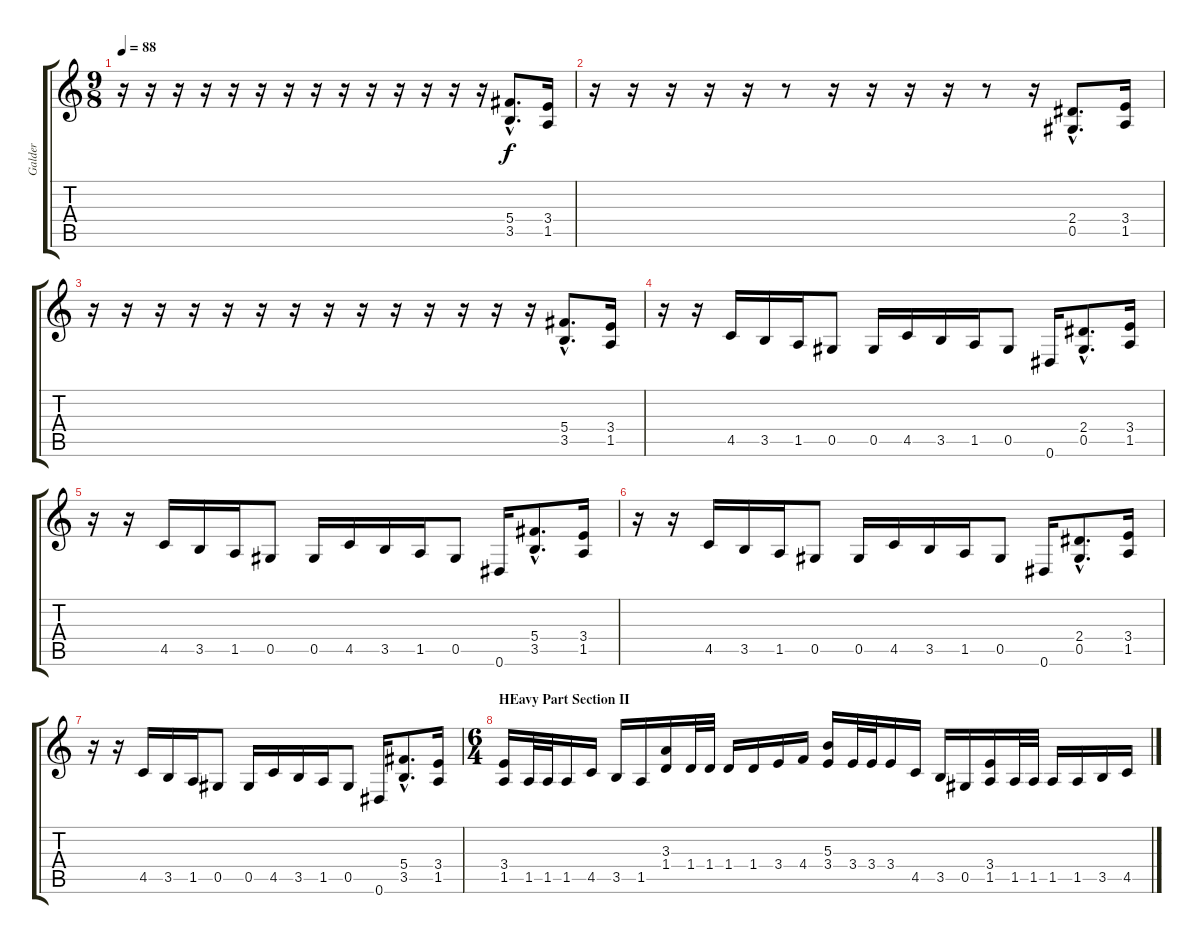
\track ("Galder" "Galder") {instrument distortionguitar}
\staff {score tabs}
\tuning (Eb4 Bb3 Gb3 Db3 Ab2 Eb2) {hide}
\ts (9 8)
\tempo 88
\clef g2
\ks c
r.16{dy f} r.16 r.16 r.16 r.16 r.16 r.16 r.16 r.16 r.16 r.16 r.16 r.16 r.16 (5.4{hac} 3.5{hac}).8{d} (3.4 1.5).16 |
r.16 r.16 r.16 r.16 r.16 r.8 r.16 r.16 r.16 r.16 r.8 r.16 (2.4{hac} 0.5{hac}).8{d} (3.4 1.5).16 |
r.16 r.16 r.16 r.16 r.16 r.16 r.16 r.16 r.16 r.16 r.16 r.16 r.16 r.16 (5.4{hac} 3.5{hac}).8{d} (3.4 1.5).16 |
r.16 r.16 4.5.16 3.5.16 1.5.16 0.5.8 0.5.16 4.5.16 3.5.16 1.5.16 0.5.8 0.6.16 (2.4{hac} 0.5{hac}).8{d} (3.4 1.5).16 |
r.16 r.16 4.5.16 3.5.16 1.5.16 0.5.8 0.5.16 4.5.16 3.5.16 1.5.16 0.5.8 0.6.16 (5.4{hac} 3.5{hac}).8{d} (3.4 1.5).16 |
r.16 r.16 4.5.16 3.5.16 1.5.16 0.5.8 0.5.16 4.5.16 3.5.16 1.5.16 0.5.8 0.6.16 (2.4{hac} 0.5{hac}).8{d} (3.4 1.5).16 |
r.16 r.16 4.5.16 3.5.16 1.5.16 0.5.8 0.5.16 4.5.16 3.5.16 1.5.16 0.5.8 0.6.16 (5.4{hac} 3.5{hac}).8{d} (3.4 1.5).16 |
\ts (6 4)
\section ("" "HEavy Part Section II")
(3.4 1.5).16 1.5.32 1.5.32 1.5.16 4.5.16 3.5.16 1.5.16 (3.3 1.4).16 1.4.32 1.4.32 1.4.16 1.4.16 3.4.16 4.4.16 (5.3 3.4).16 3.4.32 3.4.32 3.4.16 4.5.16 3.5.16 0.5.16 (3.4 1.5).16 1.5.32 1.5.32 1.5.16 1.5.16 3.5.16 4.5.16
